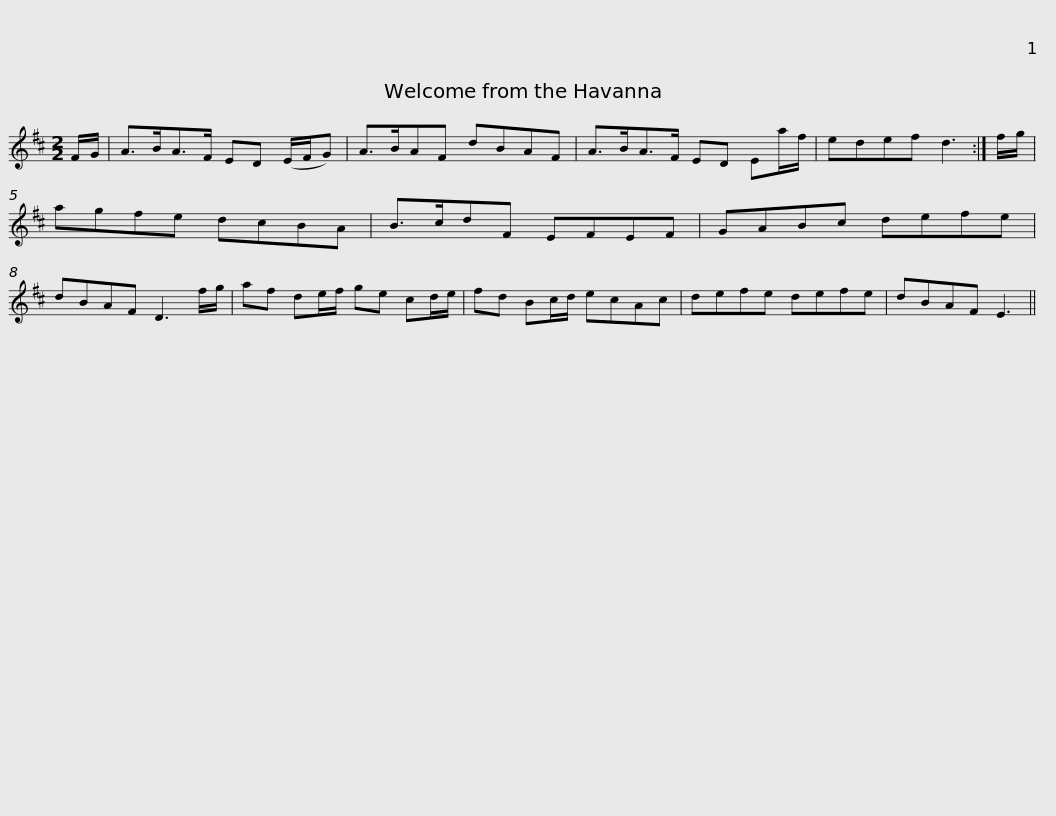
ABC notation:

X:1
L:1/8
M:2/2
I:linebreak $
K:D
V:1 treble
V:1
 F/G/ | A>BA>F ED (E/F/G) | A>BAF dBAF | A>BA>F ED Ea/f/ | edef d3 :| %5
 f/g/ |$ agfe dcBA | B>cdF EFEF | GABc defe | dBAF D3 f/g/ | %10
 af de/f/ ge cd/e/ |$ fd Bc/d/ ecAc | defe defe | dBAF E3 || %14
